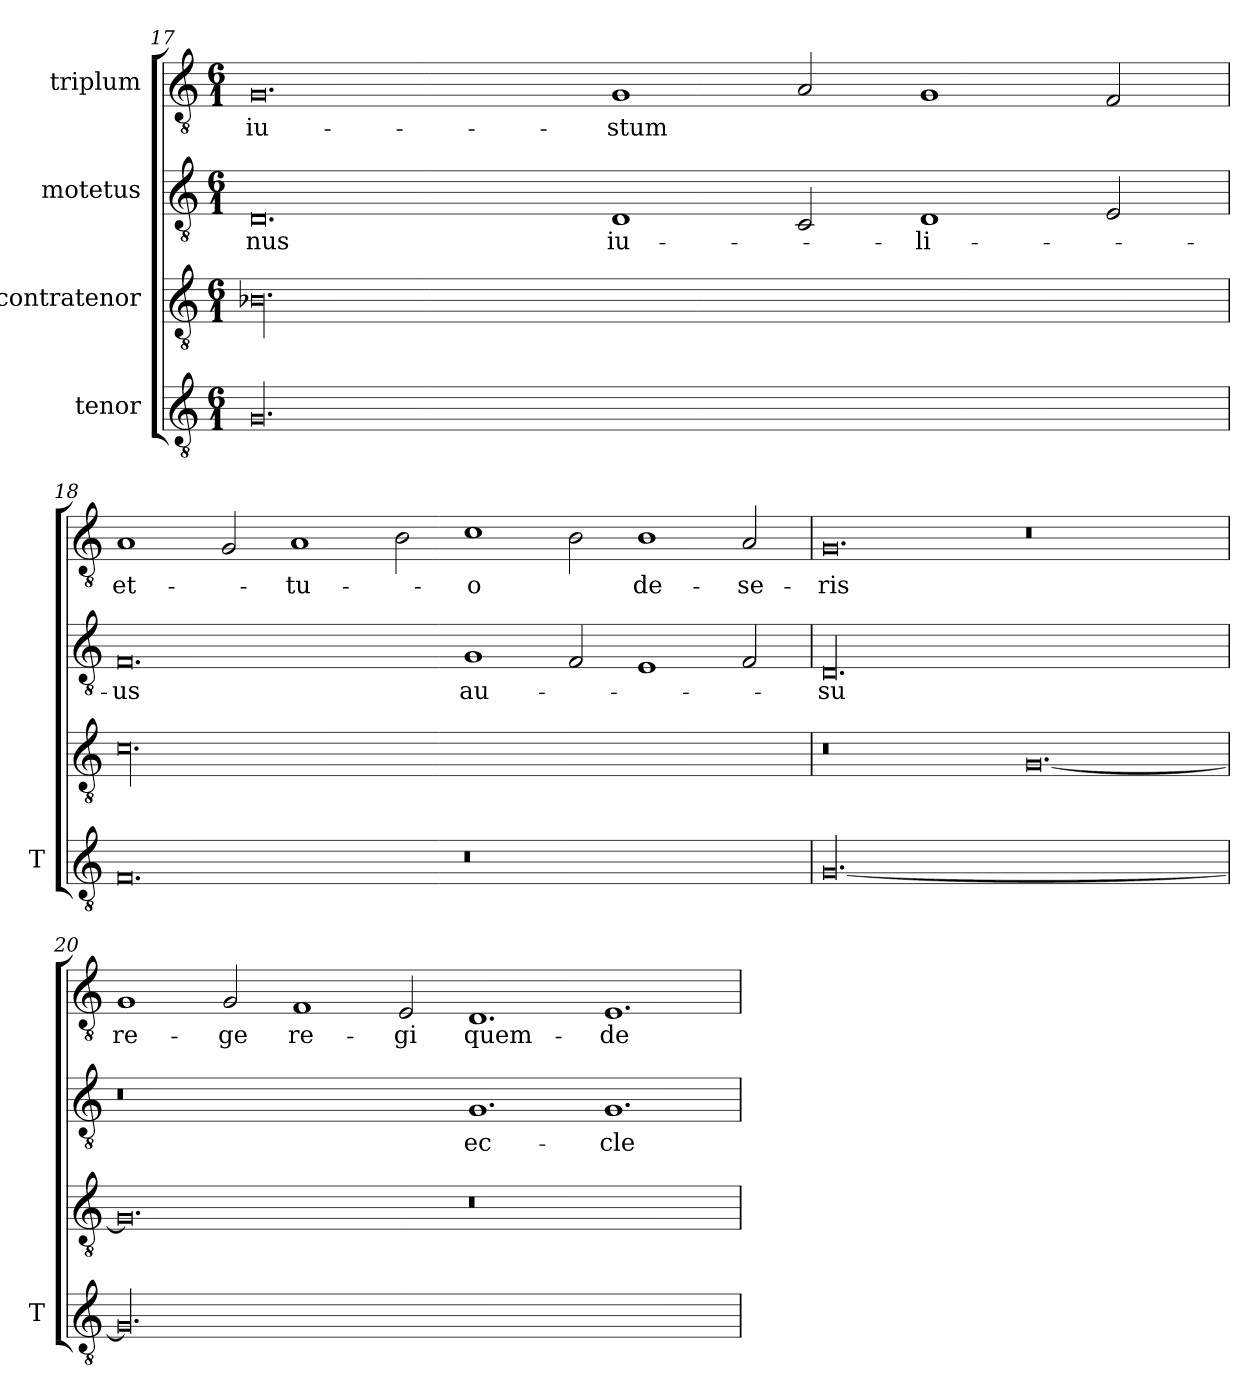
**kern	**kern	**kern	**text	**kern	**text
*part4	*part3	*part2	*part2	*part1	*part1
*staff4	*staff3	*staff2	*staff2	*staff1	*staff1
*I"tenor	*I"contratenor	*I"motetus	*	*I"triplum	*
*I'T	*	*	*	*	*
*clefGv2	*clefGv2	*clefGv2	*	*clefGv2	*
*k[]	*k[]	*k[]	*	*k[]	*
*C:	*C:	*C:	*	*C:	*
*M6/1	*M6/1	*M6/1	*	*M6/1	*
=17	=17	=17	=17	=17	=17
00.G/	00.B-X\	0.D/	-nus	0.G/	iu-
.	.	1D/	iu-	1G/	-stum
.	.	2C/	.	2A/	.
.	.	1D/	-li-	1G/	.
.	.	2E/	.	2F/	.
=18	=18	=18	=18	=18	=18
0.F/	00.c\	0.F/	-us	1A/	et-
.	.	.	.	2G/	.
.	.	.	.	1A/	tu-
.	.	.	.	2B\	.
0.r	.	1G/	au-	1c\	-o
.	.	2F/	.	2B\	.
.	.	1E/	.	1B\	de-
.	.	2F/	.	2A/	-se-
=19	=19	=19	=19	=19	=19
[00.G/	0.r	00.D/	-su	0.G/	-ris
.	[0.G/	.	.	0.r	.
=20	=20	=20	=20	=20	=20
00.G/]	0.G/]	0.r	.	1G/	re-
.	.	.	.	2G/	-ge
.	.	.	.	1F/	re-
.	.	.	.	2E/	-gi
.	0.r	1.G/	ec-	1.D/	quem-
.	.	1.G/	-cle-	1.E/	de-
=	=	=	=	=	=
*-	*-	*-	*-	*-	*-
